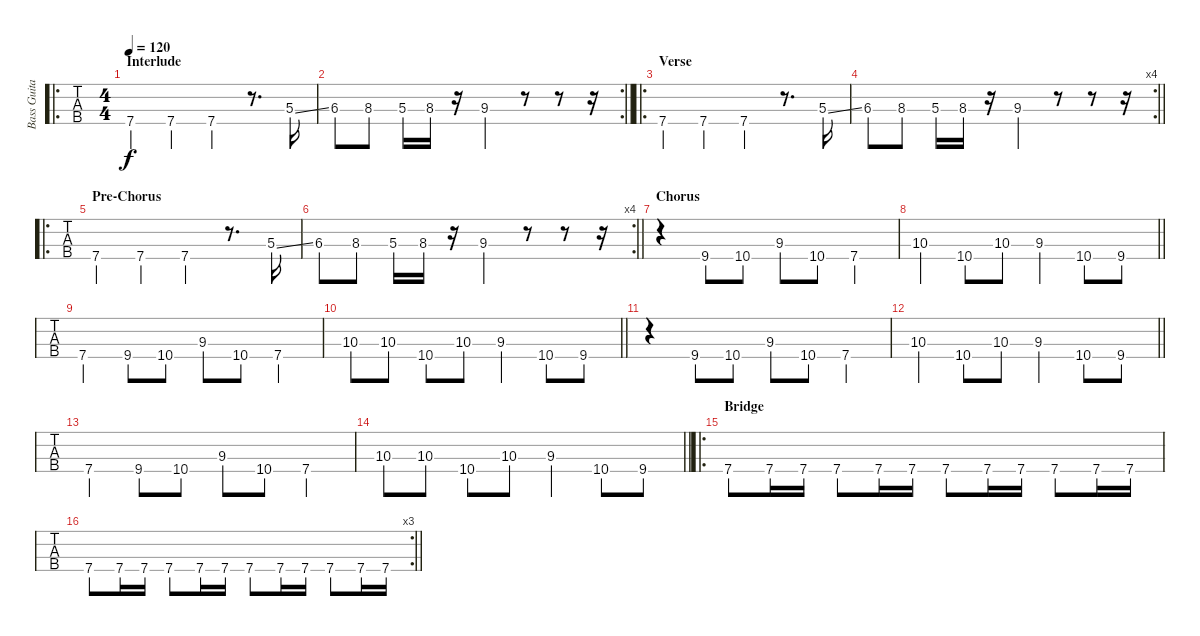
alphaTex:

\track ("Bass Guitar (Bob Hardy)" "Bass Guita") {instrument electricbasspick}
\staff {tabs}
\tuning (G2 D2 A1 E1) {hide}
\ro
\ts (4 4)
\section ("" "Interlude")
\tempo 120
\clef f4
\ks c
7.4.4{dy f} 7.4.4 7.4.4 r.8{d} 5.3{ss}.16 |
\rc 2
\barLineRight lightlight
6.3.8 8.3.8 5.3.16 8.3.16 r.16 9.3.4 r.8 r.8 r.16 |
\ro
\section ("" "Verse")
7.4.4 7.4.4 7.4.4 r.8{d} 5.3{ss}.16 |
\rc 4
\barLineRight lightlight
6.3.8 8.3.8 5.3.16 8.3.16 r.16 9.3.4 r.8 r.8 r.16 |
\ro
\section ("" "Pre-Chorus")
7.4.4 7.4.4 7.4.4 r.8{d} 5.3{ss}.16 |
\rc 4
\barLineRight lightlight
6.3.8 8.3.8 5.3.16 8.3.16 r.16 9.3.4 r.8 r.8 r.16 |
\section ("" "Chorus")
r.4 9.4.8 10.4.8 9.3.8 10.4.8 7.4.4 |
\barLineRight lightlight
10.3.4 10.4.8 10.3.8 9.3.4 10.4.8 9.4.8 |
7.4.4 9.4.8 10.4.8 9.3.8 10.4.8 7.4.4 |
\barLineRight lightlight
10.3.8 10.3.8 10.4.8 10.3.8 9.3.4 10.4.8 9.4.8 |
r.4 9.4.8 10.4.8 9.3.8 10.4.8 7.4.4 |
\barLineRight lightlight
10.3.4 10.4.8 10.3.8 9.3.4 10.4.8 9.4.8 |
7.4.4 9.4.8 10.4.8 9.3.8 10.4.8 7.4.4 |
\barLineRight lightlight
10.3.8 10.3.8 10.4.8 10.3.8 9.3.4 10.4.8 9.4.8 |
\ro
\section ("" "Bridge")
7.4.8 7.4.16 7.4.16 7.4.8 7.4.16 7.4.16 7.4.8 7.4.16 7.4.16 7.4.8 7.4.16 7.4.16 |
\rc 3
\barLineRight lightlight
7.4.8 7.4.16 7.4.16 7.4.8 7.4.16 7.4.16 7.4.8 7.4.16 7.4.16 7.4.8 7.4.16 7.4.16
